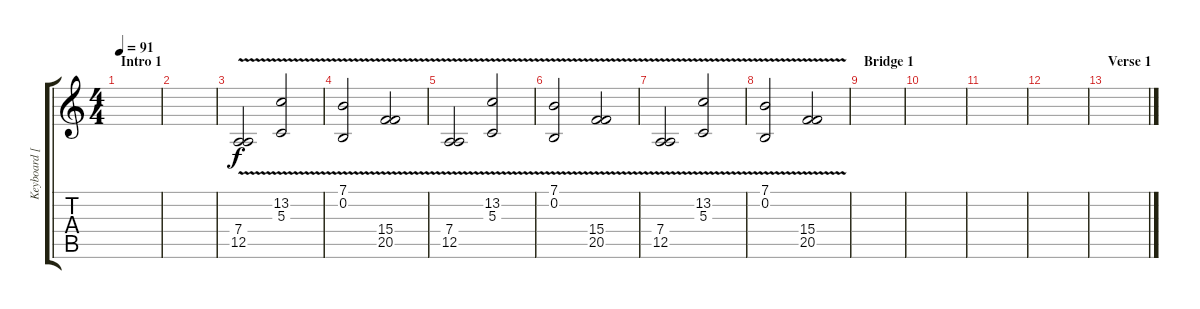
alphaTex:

\track ("Keyboard [Pogo]" "Keyboard [") {instrument lead1square}
\staff {score tabs}
\tuning (E4 B3 G3 D3 A2 E2) {hide}
\ts (4 4)
\section ("" "Intro 1")
\tempo 91
\clef g2
\ks c
|
|
(7.4{v} 12.5{v}).2 (13.2{v} 5.3{v}).2 |
(7.1{v} 0.2{v}).2 (15.4{v} 20.5{v}).2 |
(7.4{v} 12.5{v}).2 (13.2{v} 5.3{v}).2 |
(7.1{v} 0.2{v}).2 (15.4{v} 20.5{v}).2 |
(7.4{v} 12.5{v}).2 (13.2{v} 5.3{v}).2 |
(7.1{v} 0.2{v}).2 (15.4{v} 20.5{v}).2 |
\section ("" "Bridge 1")
|
|
|
|
\section ("" "Verse 1")
